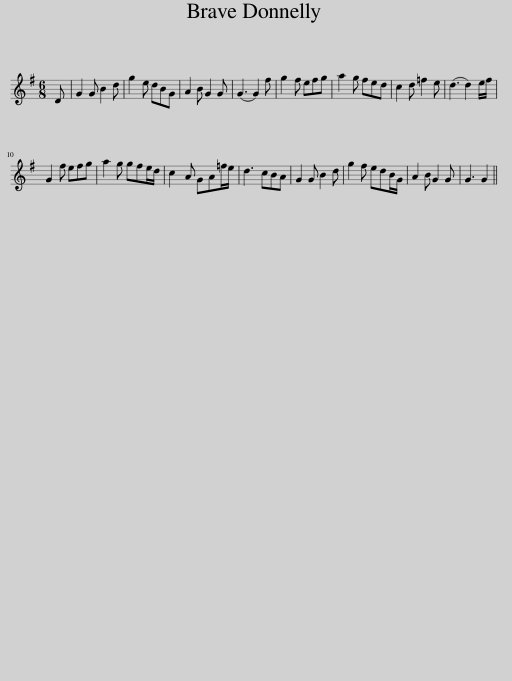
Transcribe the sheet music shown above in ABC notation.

X:1
L:1/8
M:6/8
I:linebreak $
K:G
V:1 treble
V:1
 D | G2 G B2 d | g2 e dBG | A2 B G2 G | (G3 G2) f | %5
 g2 f efg | a2 g fed | c2 d =f2 e | (d3 d2) e/f/ |$ G2 f efg | %10
 a2 g gfe/d/ | c2 A GA=f/e/ | d3 cBA | G2 G B2 d | g2 f edB/G/ | %15
 A2 B G2 G | G3 G2 || %17
